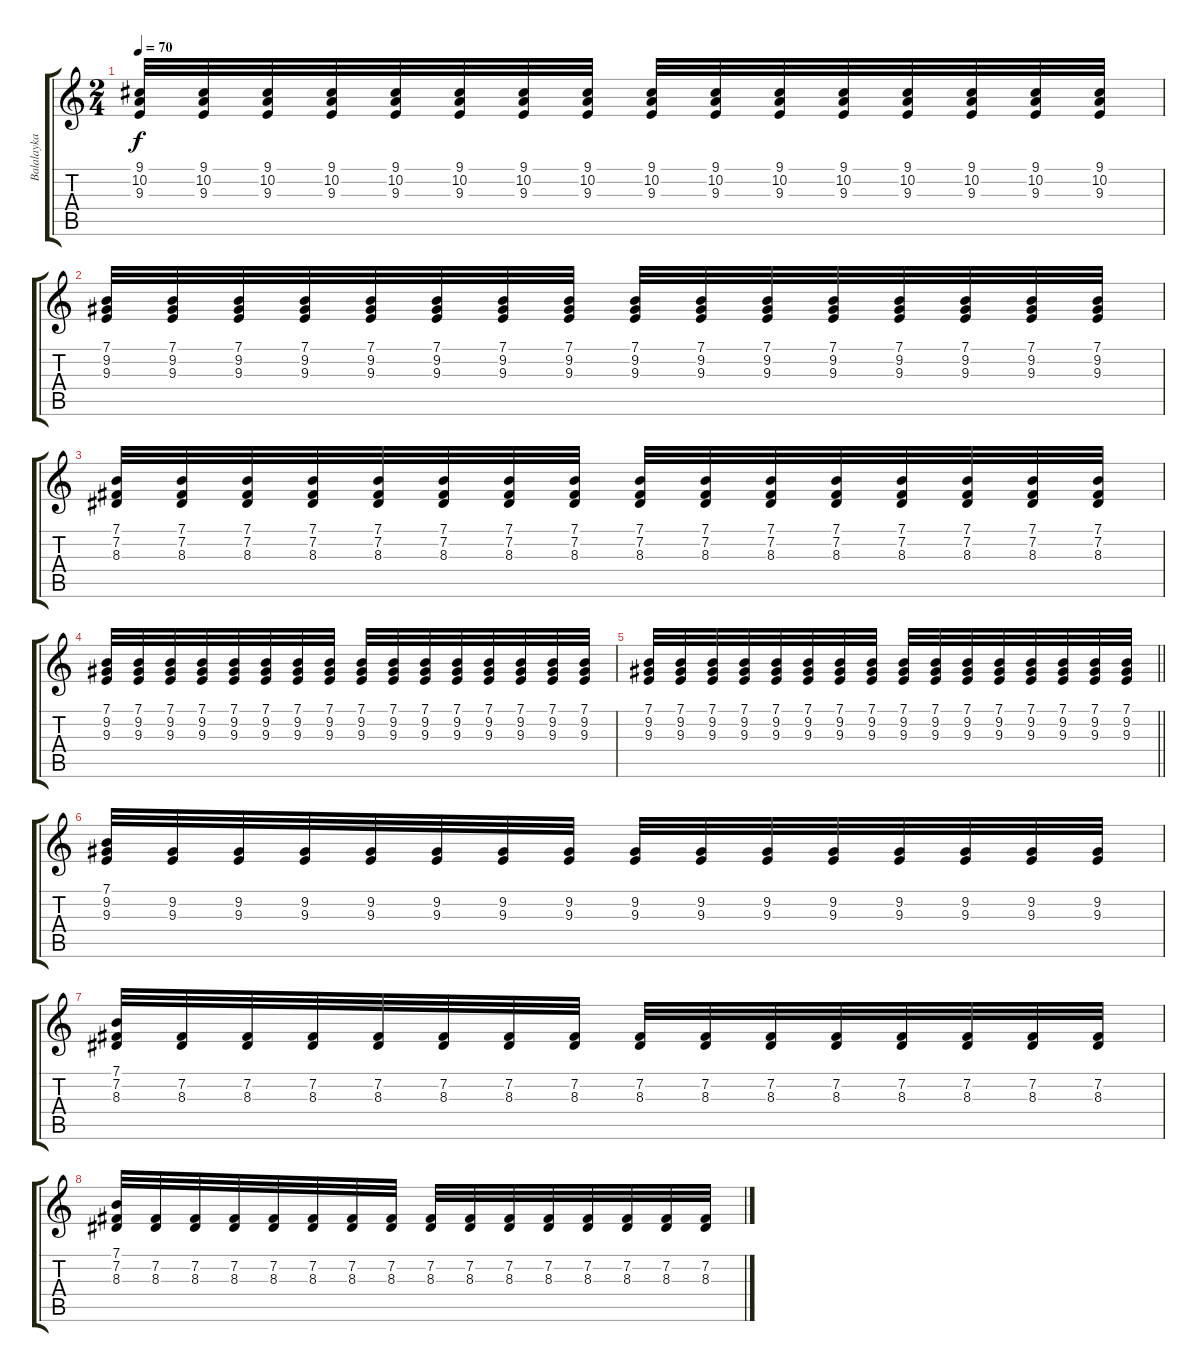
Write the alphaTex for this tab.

\track ("Balalayka (Балалайка)" "Balalayka ") {instrument orchestralharp}
\staff {score tabs}
\tuning (E4 B3 G3 D3 A2 E2) {hide}
\ts (2 4)
\tempo 70
\clef g2
\ks c
(9.1 10.2 9.3).32{dy f} (9.1 10.2 9.3).32 (9.1 10.2 9.3).32 (9.1 10.2 9.3).32 (9.1 10.2 9.3).32 (9.1 10.2 9.3).32 (9.1 10.2 9.3).32 (9.1 10.2 9.3).32 (9.1 10.2 9.3).32 (9.1 10.2 9.3).32 (9.1 10.2 9.3).32 (9.1 10.2 9.3).32 (9.1 10.2 9.3).32 (9.1 10.2 9.3).32 (9.1 10.2 9.3).32 (9.1 10.2 9.3).32 |
(7.1 9.2 9.3).32 (7.1 9.2 9.3).32 (7.1 9.2 9.3).32 (7.1 9.2 9.3).32 (7.1 9.2 9.3).32 (7.1 9.2 9.3).32 (7.1 9.2 9.3).32 (7.1 9.2 9.3).32 (7.1 9.2 9.3).32 (7.1 9.2 9.3).32 (7.1 9.2 9.3).32 (7.1 9.2 9.3).32 (7.1 9.2 9.3).32 (7.1 9.2 9.3).32 (7.1 9.2 9.3).32 (7.1 9.2 9.3).32 |
(7.1 7.2 8.3).32 (7.1 7.2 8.3).32 (7.1 7.2 8.3).32 (7.1 7.2 8.3).32 (7.1 7.2 8.3).32 (7.1 7.2 8.3).32 (7.1 7.2 8.3).32 (7.1 7.2 8.3).32 (7.1 7.2 8.3).32 (7.1 7.2 8.3).32 (7.1 7.2 8.3).32 (7.1 7.2 8.3).32 (7.1 7.2 8.3).32 (7.1 7.2 8.3).32 (7.1 7.2 8.3).32 (7.1 7.2 8.3).32 |
(7.1 9.2 9.3).32 (7.1 9.2 9.3).32 (7.1 9.2 9.3).32 (7.1 9.2 9.3).32 (7.1 9.2 9.3).32 (7.1 9.2 9.3).32 (7.1 9.2 9.3).32 (7.1 9.2 9.3).32 (7.1 9.2 9.3).32 (7.1 9.2 9.3).32 (7.1 9.2 9.3).32 (7.1 9.2 9.3).32 (7.1 9.2 9.3).32 (7.1 9.2 9.3).32 (7.1 9.2 9.3).32 (7.1 9.2 9.3).32 |
\barLineRight lightlight
(7.1 9.2 9.3).32 (7.1 9.2 9.3).32 (7.1 9.2 9.3).32 (7.1 9.2 9.3).32 (7.1 9.2 9.3).32 (7.1 9.2 9.3).32 (7.1 9.2 9.3).32 (7.1 9.2 9.3).32 (7.1 9.2 9.3).32 (7.1 9.2 9.3).32 (7.1 9.2 9.3).32 (7.1 9.2 9.3).32 (7.1 9.2 9.3).32 (7.1 9.2 9.3).32 (7.1 9.2 9.3).32 (7.1 9.2 9.3).32 |
(7.1 9.2 9.3).32 (9.2 9.3).32 (9.2 9.3).32 (9.2 9.3).32 (9.2 9.3).32 (9.2 9.3).32 (9.2 9.3).32 (9.2 9.3).32 (9.2 9.3).32 (9.2 9.3).32 (9.2 9.3).32 (9.2 9.3).32 (9.2 9.3).32 (9.2 9.3).32 (9.2 9.3).32 (9.2 9.3).32 |
(7.1 7.2 8.3).32 (7.2 8.3).32 (7.2 8.3).32 (7.2 8.3).32 (7.2 8.3).32 (7.2 8.3).32 (7.2 8.3).32 (7.2 8.3).32 (7.2 8.3).32 (7.2 8.3).32 (7.2 8.3).32 (7.2 8.3).32 (7.2 8.3).32 (7.2 8.3).32 (7.2 8.3).32 (7.2 8.3).32 |
(7.1 7.2 8.3).32 (7.2 8.3).32 (7.2 8.3).32 (7.2 8.3).32 (7.2 8.3).32 (7.2 8.3).32 (7.2 8.3).32 (7.2 8.3).32 (7.2 8.3).32 (7.2 8.3).32 (7.2 8.3).32 (7.2 8.3).32 (7.2 8.3).32 (7.2 8.3).32 (7.2 8.3).32 (7.2 8.3).32
